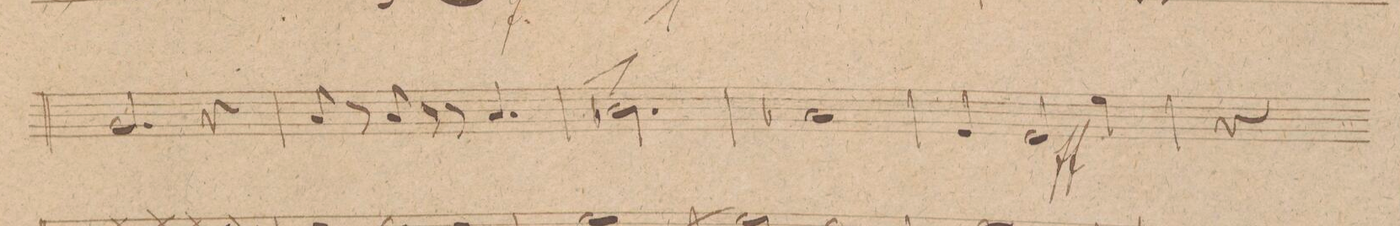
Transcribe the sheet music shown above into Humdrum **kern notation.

**kern	**dynam
*I"Corno. 1mo in D.	*
*clefG2	*
*k[f#c#]	*
*met(c)	*
*M4/4	*
2.A/	.
4r	.
=5	=5
8B/	.
8r	.
8B/	.
8r	.
8r	.
4.B/	.
=6	=6
*2\right	*
2.cX^\	.
4r	.
=7	=7
1B-X	.
=8	=8
4F#/	.
2F#/	ff
4f#\	.
=9	=9
*-	*-
